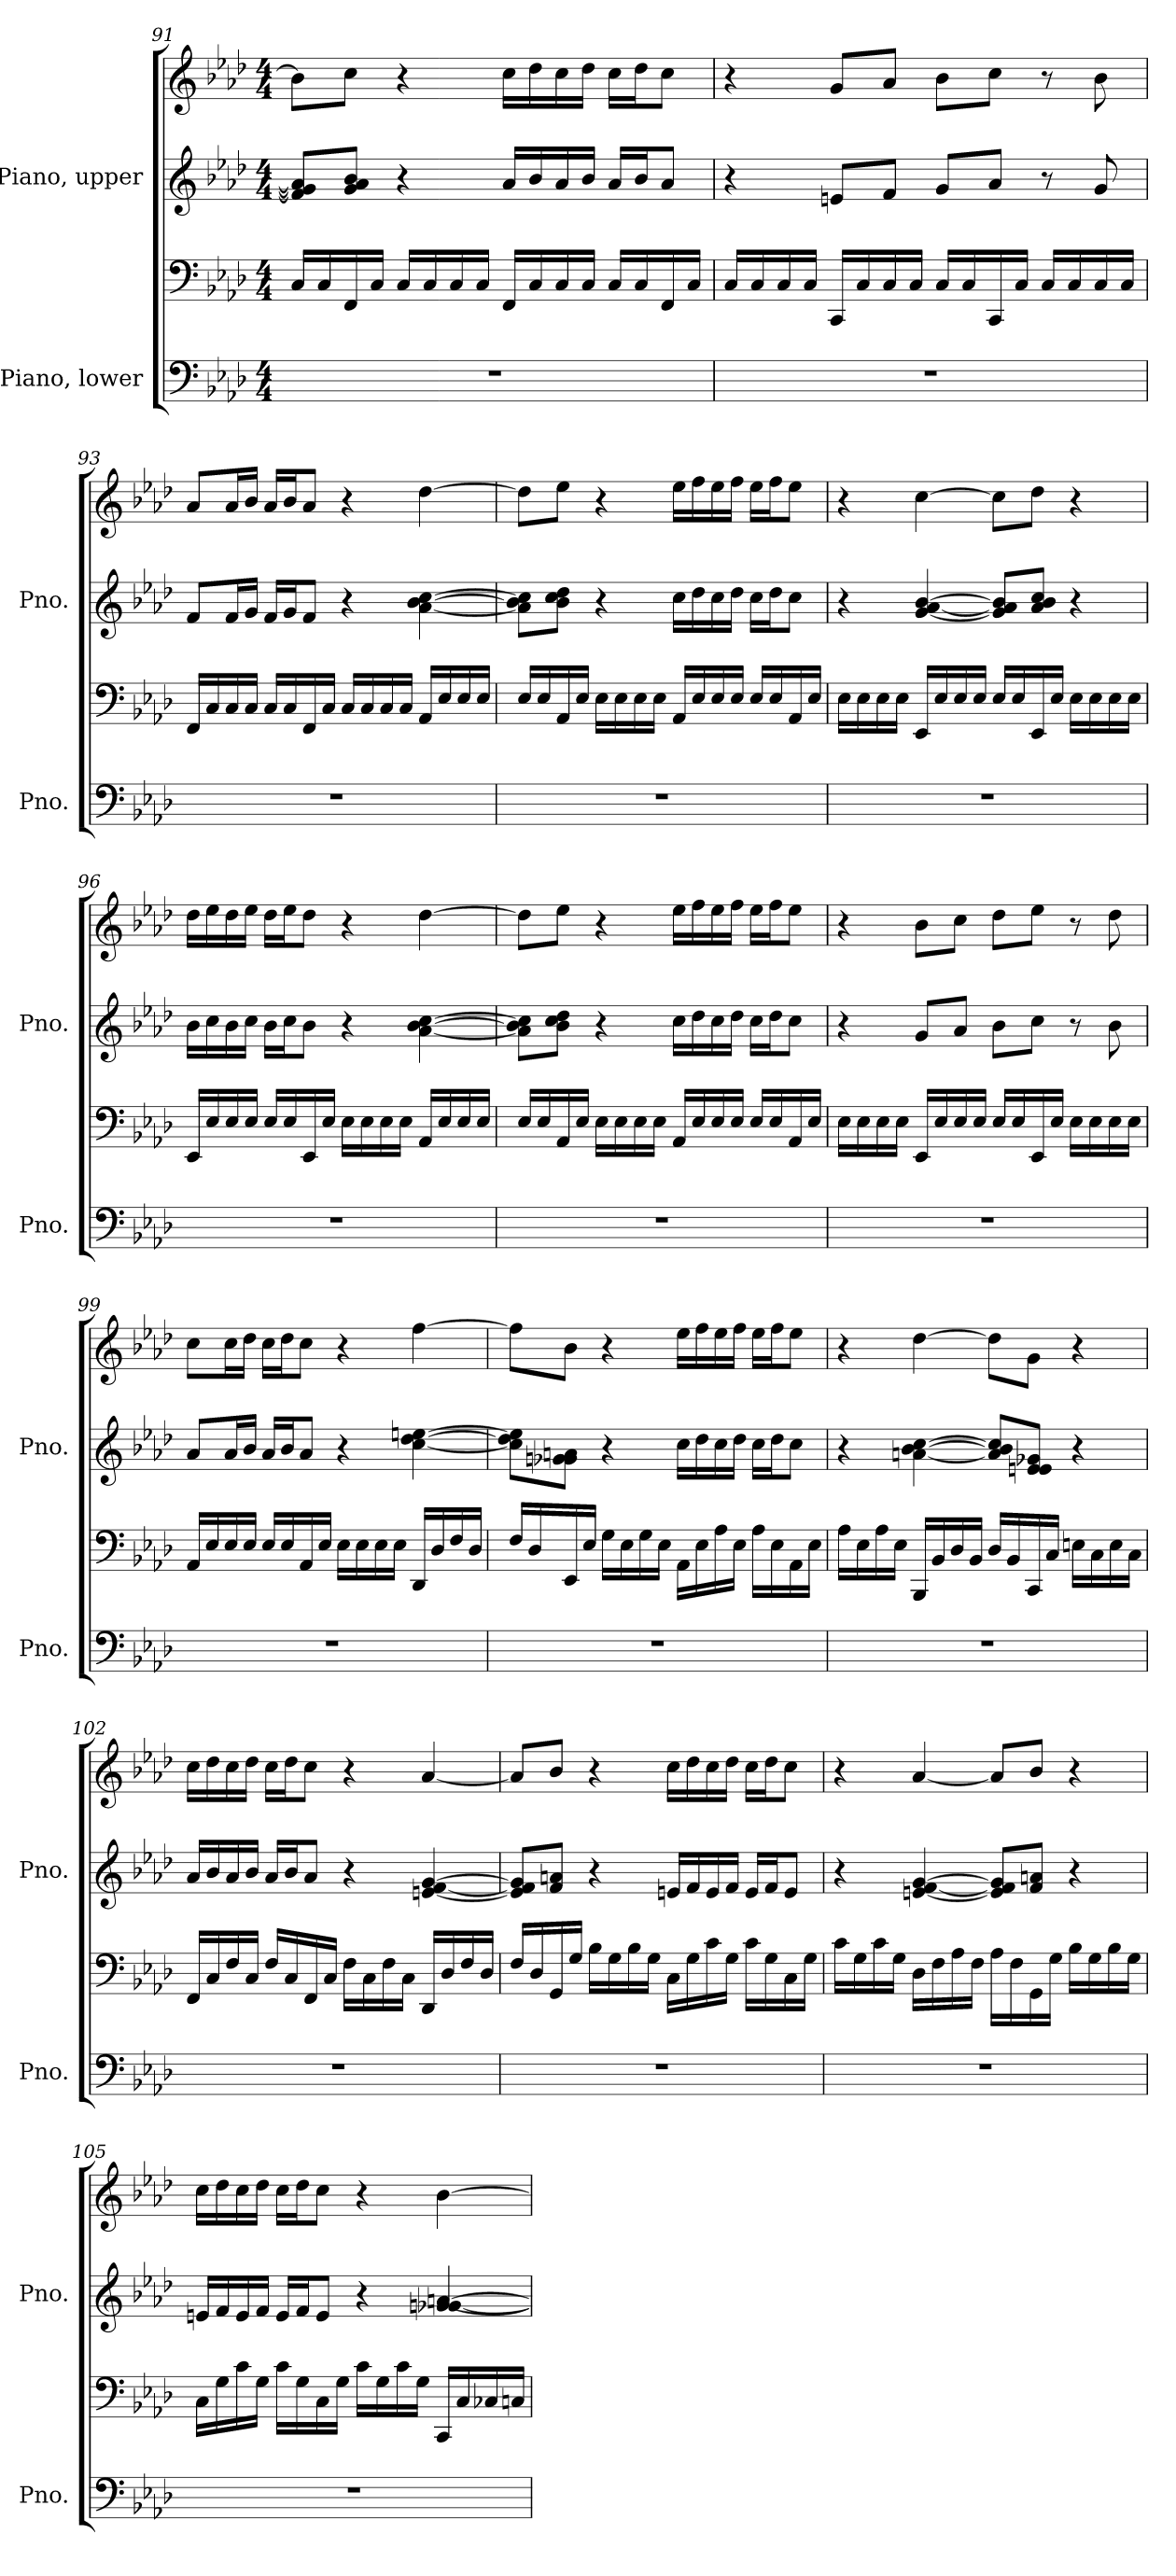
**kern	**kern	**kern	**kern
*part2	*part2	*part1	*part1
*staff4	*staff3	*staff2	*staff1
*I"Piano, lower	*	*I"Piano, upper	*
*I'Pno.	*	*I'Pno.	*
!!LO:PB:g=z
*clefF4	*clefF4	*clefG2	*clefG2
*k[b-e-a-d-]	*k[b-e-a-d-]	*k[b-e-a-d-]	*k[b-e-a-d-]
*M4/4	*M4/4	*M4/4	*M4/4
=91	=91	=91	=91
1r	16C/LL	8f/] 8g/] 8a-/]L	8b-\L]
.	16C/	.	.
.	16FF/	8g/ 8a-/ 8b-/J	8cc\J
.	16C/JJ	.	.
.	16C/LL	4r	4r
.	16C/	.	.
.	16C/	.	.
.	16C/JJ	.	.
.	16FF/LL	16a-/LL	16cc\LL
.	16C/	16b-/	16dd-\
.	16C/	16a-/	16cc\
.	16C/JJ	16b-/JJ	16dd-\JJ
.	16C/LL	16a-/LL	16cc\LL
.	16C/	16b-/J	16dd-\J
.	16FF/	8a-/J	8cc\J
.	16C/JJ	.	.
=92	=92	=92	=92
1r	16C/LL	4r	4r
.	16C/	.	.
.	16C/	.	.
.	16C/JJ	.	.
.	16CC/LL	8en/L	8g/L
.	16C/	.	.
.	16C/	8f/J	8a-/J
.	16C/JJ	.	.
.	16C/LL	8g/L	8b-\L
.	16C/	.	.
.	16CC/	8a-/J	8cc\J
.	16C/JJ	.	.
.	16C/LL	8r	8r
.	16C/	.	.
.	16C/	8g/	8b-\
.	16C/JJ	.	.
!!LO:LB:g=z
=93	=93	=93	=93
1r	16FF/LL	8f/L	8a-/L
.	16C/	.	.
.	16C/	16f/L	16a-/L
.	16C/JJ	16g/JJ	16b-/JJ
.	16C/LL	16f/LL	16a-/LL
.	16C/	16g/J	16b-/J
.	16FF/	8f/J	8a-/J
.	16C/JJ	.	.
.	16C/LL	4r	4r
.	16C/	.	.
.	16C/	.	.
.	16C/JJ	.	.
.	16AA-/LL	[4a-\ [4b-\ [4cc\	[4dd-\
.	16E-/	.	.
.	16E-/	.	.
.	16E-/JJ	.	.
=94	=94	=94	=94
1r	16E-/LL	8a-\] 8b-\] 8cc\]L	8dd-\L]
.	16E-/	.	.
.	16AA-/	8b-\ 8cc\ 8dd-\J	8ee-\J
.	16E-/JJ	.	.
.	16E-\LL	4r	4r
.	16E-\	.	.
.	16E-\	.	.
.	16E-\JJ	.	.
.	16AA-/LL	16cc\LL	16ee-\LL
.	16E-/	16dd-\	16ff\
.	16E-/	16cc\	16ee-\
.	16E-/JJ	16dd-\JJ	16ff\JJ
.	16E-/LL	16cc\LL	16ee-\LL
.	16E-/	16dd-\J	16ff\J
.	16AA-/	8cc\J	8ee-\J
.	16E-/JJ	.	.
!!LO:LB:g=z
=95	=95	=95	=95
1r	16E-\LL	4r	4r
.	16E-\	.	.
.	16E-\	.	.
.	16E-\JJ	.	.
.	16EE-/LL	[4g/ [4a-/ [4b-/	[4cc\
.	16E-/	.	.
.	16E-/	.	.
.	16E-/JJ	.	.
.	16E-/LL	8g/] 8a-/] 8b-/]L	8cc\L]
.	16E-/	.	.
.	16EE-/	8a-/ 8b-/ 8cc/J	8dd-\J
.	16E-/JJ	.	.
.	16E-\LL	4r	4r
.	16E-\	.	.
.	16E-\	.	.
.	16E-\JJ	.	.
=96	=96	=96	=96
1r	16EE-/LL	16b-\LL	16dd-\LL
.	16E-/	16cc\	16ee-\
.	16E-/	16b-\	16dd-\
.	16E-/JJ	16cc\JJ	16ee-\JJ
.	16E-/LL	16b-\LL	16dd-\LL
.	16E-/	16cc\J	16ee-\J
.	16EE-/	8b-\J	8dd-\J
.	16E-/JJ	.	.
.	16E-\LL	4r	4r
.	16E-\	.	.
.	16E-\	.	.
.	16E-\JJ	.	.
.	16AA-/LL	[4a-\ [4b-\ [4cc\	[4dd-\
.	16E-/	.	.
.	16E-/	.	.
.	16E-/JJ	.	.
!!LO:PB:g=z
=97	=97	=97	=97
1r	16E-/LL	8a-\] 8b-\] 8cc\]L	8dd-\L]
.	16E-/	.	.
.	16AA-/	8b-\ 8cc\ 8dd-\J	8ee-\J
.	16E-/JJ	.	.
.	16E-\LL	4r	4r
.	16E-\	.	.
.	16E-\	.	.
.	16E-\JJ	.	.
.	16AA-/LL	16cc\LL	16ee-\LL
.	16E-/	16dd-\	16ff\
.	16E-/	16cc\	16ee-\
.	16E-/JJ	16dd-\JJ	16ff\JJ
.	16E-/LL	16cc\LL	16ee-\LL
.	16E-/	16dd-\J	16ff\J
.	16AA-/	8cc\J	8ee-\J
.	16E-/JJ	.	.
=98	=98	=98	=98
1r	16E-\LL	4r	4r
.	16E-\	.	.
.	16E-\	.	.
.	16E-\JJ	.	.
.	16EE-/LL	8g/L	8b-\L
.	16E-/	.	.
.	16E-/	8a-/J	8cc\J
.	16E-/JJ	.	.
.	16E-/LL	8b-\L	8dd-\L
.	16E-/	.	.
.	16EE-/	8cc\J	8ee-\J
.	16E-/JJ	.	.
.	16E-\LL	8r	8r
.	16E-\	.	.
.	16E-\	8b-\	8dd-\
.	16E-\JJ	.	.
!!LO:LB:g=z
=99	=99	=99	=99
1r	16AA-/LL	8a-/L	8cc\L
.	16E-/	.	.
.	16E-/	16a-/L	16cc\L
.	16E-/JJ	16b-/JJ	16dd-\JJ
.	16E-/LL	16a-/LL	16cc\LL
.	16E-/	16b-/J	16dd-\J
.	16AA-/	8a-/J	8cc\J
.	16E-/JJ	.	.
.	16E-\LL	4r	4r
.	16E-\	.	.
.	16E-\	.	.
.	16E-\JJ	.	.
.	16DD-/LL	[4cc\ [4dd-\ [4een\	[4ff\
.	16D-/	.	.
.	16F/	.	.
.	16D-/JJ	.	.
=100	=100	=100	=100
1r	16F/LL	8cc\] 8dd-\] 8ee\]L	8ff\L]
.	16D-/	.	.
.	16EE-/	8g-X\ 8gn\ 8an\J	8b-\J
.	16E-/JJ	.	.
.	16G\LL	4r	4r
.	16E-\	.	.
.	16G\	.	.
.	16E-\JJ	.	.
.	16AA-\LL	16cc\LL	16ee-\LL
.	16E-\	16dd-\	16ff\
.	16A-\	16cc\	16ee-\
.	16E-\JJ	16dd-\JJ	16ff\JJ
.	16A-\LL	16cc\LL	16ee-\LL
.	16E-\	16dd-\J	16ff\J
.	16AA-\	8cc\J	8ee-\J
.	16E-\JJ	.	.
!!LO:LB:g=z
=101	=101	=101	=101
1r	16A-\LL	4r	4r
.	16E-\	.	.
.	16A-\	.	.
.	16E-\JJ	.	.
.	16BBB-/LL	[4an\ [4b-\ [4cc\	[4dd-\
.	16BB-/	.	.
.	16D-/	.	.
.	16BB-/JJ	.	.
.	16D-/LL	8a/] 8b-/] 8cc/]L	8dd-\L]
.	16BB-/	.	.
.	16CC/	8e-/ 8en/ 8g-X/J	8g\J
.	16C/JJ	.	.
.	16En\LL	4r	4r
.	16C\	.	.
.	16E\	.	.
.	16C\JJ	.	.
=102	=102	=102	=102
1r	16FF/LL	16a-/LL	16cc\LL
.	16C/	16b-/	16dd-\
.	16F/	16a-/	16cc\
.	16C/JJ	16b-/JJ	16dd-\JJ
.	16F/LL	16a-/LL	16cc\LL
.	16C/	16b-/J	16dd-\J
.	16FF/	8a-/J	8cc\J
.	16C/JJ	.	.
.	16F\LL	4r	4r
.	16C\	.	.
.	16F\	.	.
.	16C\JJ	.	.
.	16DD-/LL	[4en/ [4f/ [4g/	[4a-/
.	16D-/	.	.
.	16F/	.	.
.	16D-/JJ	.	.
!!LO:PB:g=z
=103	=103	=103	=103
1r	16F/LL	8e/] 8f/] 8g/]L	8a-/L]
.	16D-/	.	.
.	16GG/	8f/ 8an/J	8b-/J
.	16G/JJ	.	.
.	16B-\LL	4r	4r
.	16G\	.	.
.	16B-\	.	.
.	16G\JJ	.	.
.	16C\LL	16en/LL	16cc\LL
.	16G\	16f/	16dd-\
.	16c\	16e/	16cc\
.	16G\JJ	16f/JJ	16dd-\JJ
.	16c\LL	16e/LL	16cc\LL
.	16G\	16f/J	16dd-\J
.	16C\	8e/J	8cc\J
.	16G\JJ	.	.
=104	=104	=104	=104
1r	16c\LL	4r	4r
.	16G\	.	.
.	16c\	.	.
.	16G\JJ	.	.
.	16D-\LL	[4en/ [4f/ [4g/	[4a-/
.	16F\	.	.
.	16A-\	.	.
.	16F\JJ	.	.
.	16A-\LL	8e/] 8f/] 8g/]L	8a-/L]
.	16F\	.	.
.	16GG\	8f/ 8an/J	8b-/J
.	16G\JJ	.	.
.	16B-\LL	4r	4r
.	16G\	.	.
.	16B-\	.	.
.	16G\JJ	.	.
!!LO:LB:g=z
=105	=105	=105	=105
1r	16C\LL	16en/LL	16cc\LL
.	16G\	16f/	16dd-\
.	16c\	16e/	16cc\
.	16G\JJ	16f/JJ	16dd-\JJ
.	16c\LL	16e/LL	16cc\LL
.	16G\	16f/J	16dd-\J
.	16C\	8e/J	8cc\J
.	16G\JJ	.	.
.	16c\LL	4r	4r
.	16G\	.	.
.	16c\	.	.
.	16G\JJ	.	.
.	16CC/LL	[4g-X/ [4gn/ [4an/	[4b-\
.	16C/	.	.
.	16C-X/	.	.
.	16Cn/JJ	.	.
=	=	=	=
*-	*-	*-	*-
